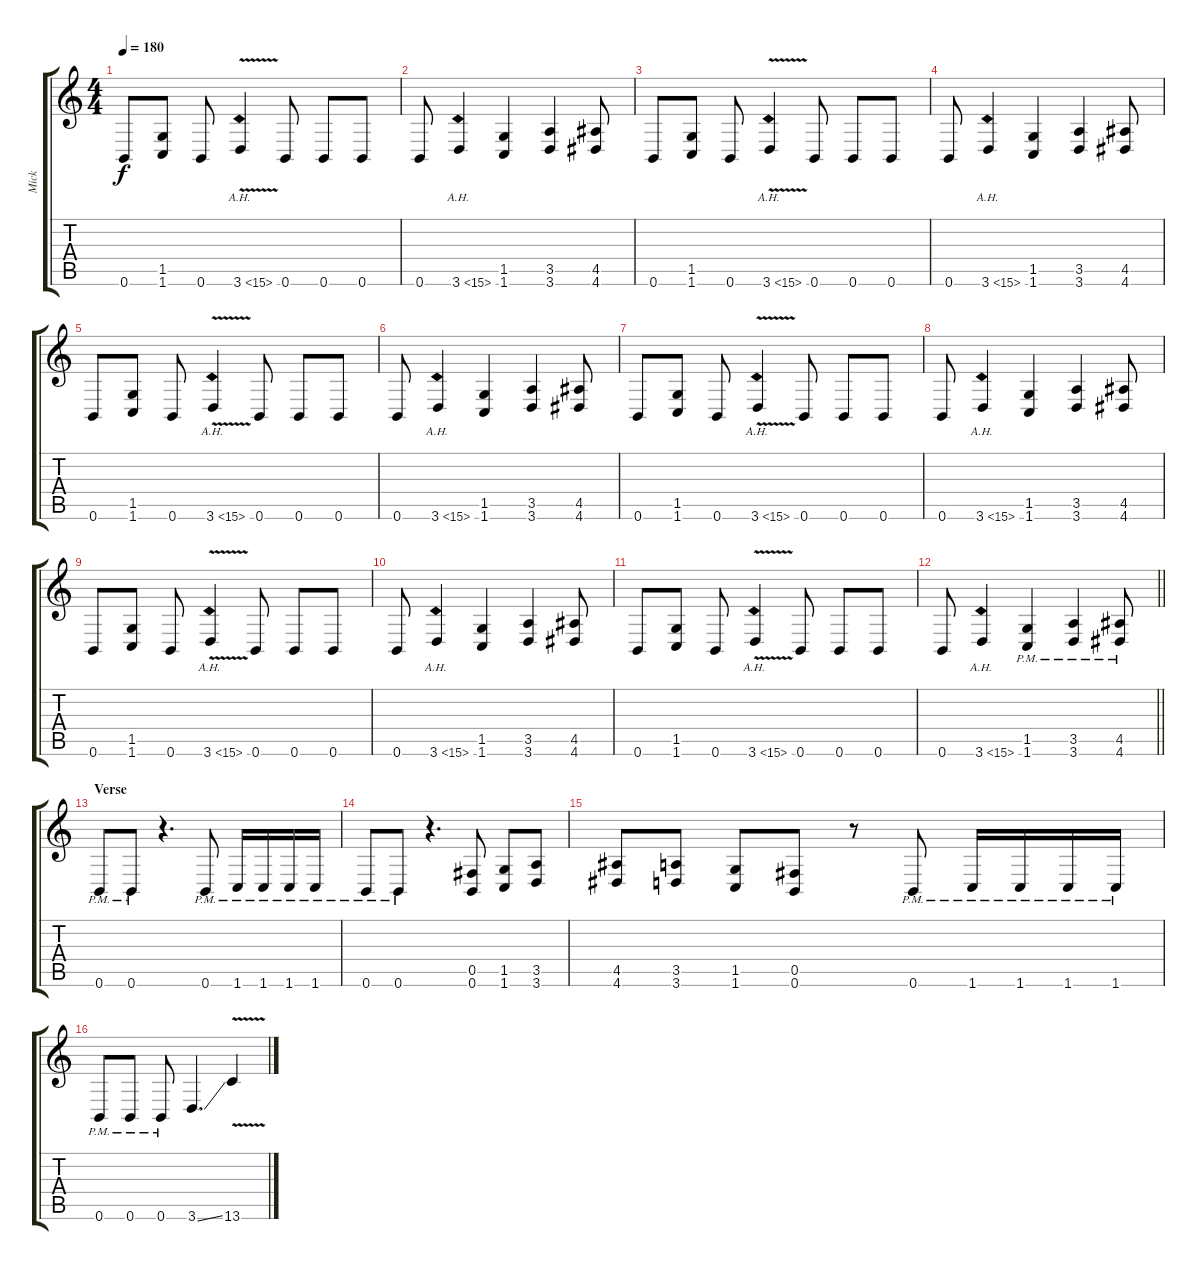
\track ("Mick" "Mick") {instrument distortionguitar}
\staff {score tabs}
\tuning (Db4 Ab3 E3 B2 Gb2 B1) {hide}
\ts (4 4)
\tempo 180
\clef g2
\ks c
0.6.8{dy f} (1.5 1.6).8 0.6.8 3.6{ah 12 v}.4 0.6.8 0.6.8 0.6.8 |
0.6.8 3.6{ah 12}.4 (1.5 1.6).4 (3.5 3.6).4 (4.5 4.6).8 |
0.6.8 (1.5 1.6).8 0.6.8 3.6{ah 12 v}.4 0.6.8 0.6.8 0.6.8 |
0.6.8 3.6{ah 12}.4 (1.5 1.6).4 (3.5 3.6).4 (4.5 4.6).8 |
0.6.8 (1.5 1.6).8 0.6.8 3.6{ah 12 v}.4 0.6.8 0.6.8 0.6.8 |
0.6.8 3.6{ah 12}.4 (1.5 1.6).4 (3.5 3.6).4 (4.5 4.6).8 |
0.6.8 (1.5 1.6).8 0.6.8 3.6{ah 12 v}.4 0.6.8 0.6.8 0.6.8 |
0.6.8 3.6{ah 12}.4 (1.5 1.6).4 (3.5 3.6).4 (4.5 4.6).8 |
0.6.8 (1.5 1.6).8 0.6.8 3.6{ah 12 v}.4 0.6.8 0.6.8 0.6.8 |
0.6.8 3.6{ah 12}.4 (1.5 1.6).4 (3.5 3.6).4 (4.5 4.6).8 |
0.6.8 (1.5 1.6).8 0.6.8 3.6{ah 12 v}.4 0.6.8 0.6.8 0.6.8 |
\barLineRight lightlight
0.6.8 3.6{ah 12}.4 (1.5{pm} 1.6{pm}).4 (3.5{pm} 3.6{pm}).4 (4.5{pm} 4.6{pm}).8 |
\section ("" "Verse")
0.6{pm}.8 0.6{pm}.8 r.4{d} 0.6{pm}.8 1.6{pm}.16 1.6{pm}.16 1.6{pm}.16 1.6{pm}.16 |
0.6{pm}.8 0.6{pm}.8 r.4{d} (0.5 0.6).8 (1.5 1.6).8 (3.5 3.6).8 |
(4.5 4.6).8 (3.5 3.6).8 (1.5 1.6).8 (0.5 0.6).8 r.8 0.6{pm}.8 1.6{pm}.16 1.6{pm}.16 1.6{pm}.16 1.6{pm}.16 |
0.6{pm}.8 0.6{pm}.8 0.6{pm}.8 3.6{ss}.4{d} 13.6{v}.4
